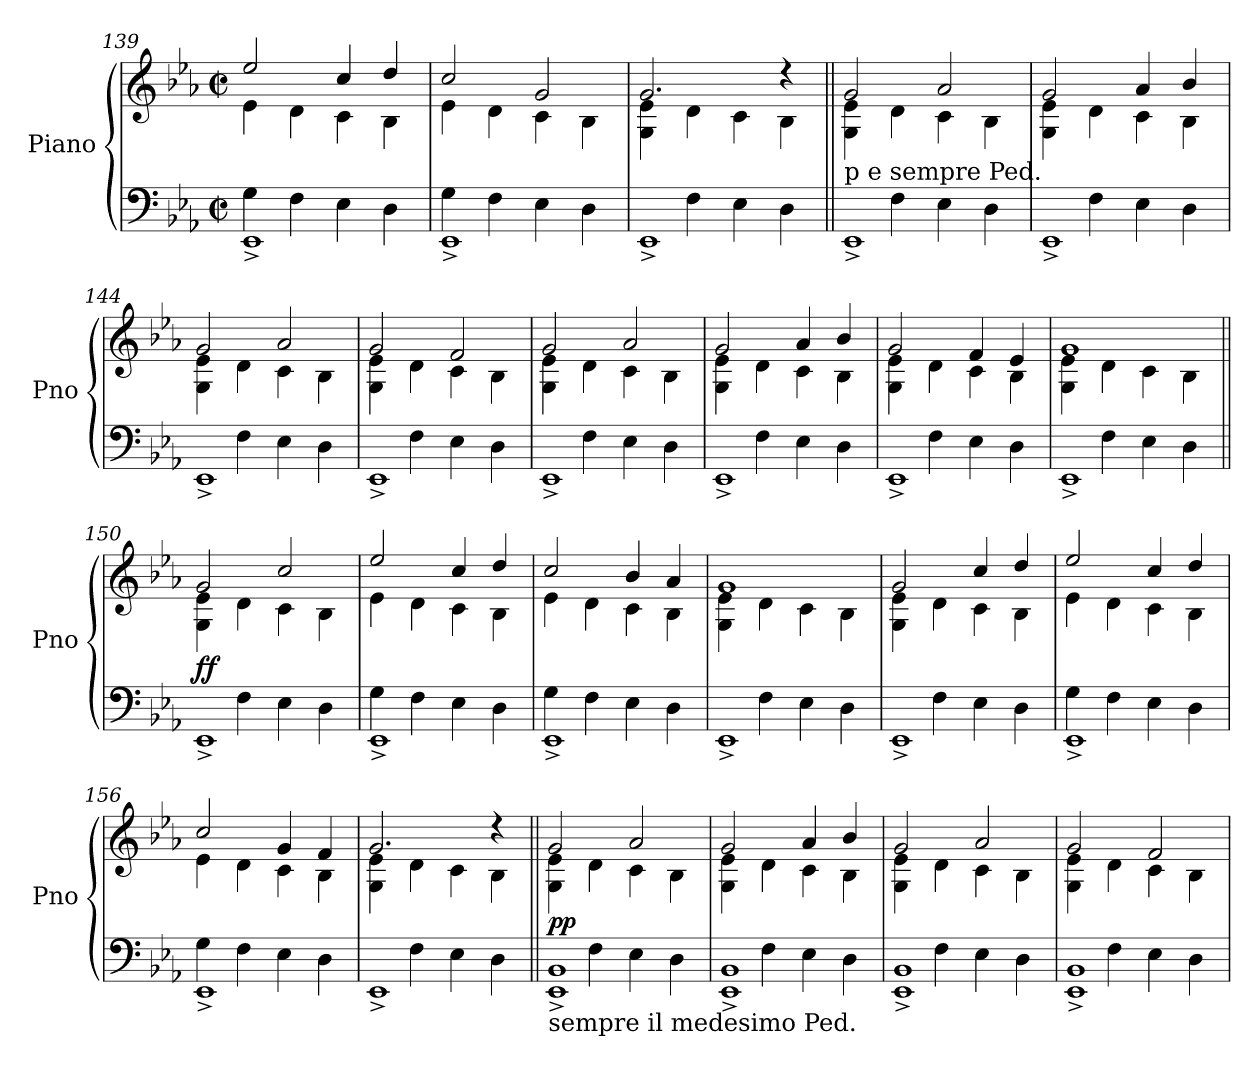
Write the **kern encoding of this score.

**kern	**kern	**dynam
*part1	*part1	*part1
*staff2	*staff1	*staff1/2
*I"Piano	*	*
*I'Pno	*	*
*clefF4	*clefG2	*
*k[b-e-a-]	*k[b-e-a-]	*
*E-:	*E-:	*
*M2/2	*M2/2	*
*met(c|)	*met(c|)	*
=139	=139	=139
*^	*^	*
4G\	1EE-^	2ee-/	4e-\	.
4F\	.	.	4d\	.
4E-\	.	4cc/	4c\	.
4D\	.	4dd/	4B-\	.
=140	=140	=140	=140	=140
4G\	1EE-^	2cc/	4e-\	.
4F\	.	.	4d\	.
4E-\	.	2g/	4c\	.
4D\	.	.	4B-\	.
=141	=141	=141	=141	=141
4ryy	1EE-^	2.g/	4G\ 4e-\	.
4F\	.	.	4d\	.
4E-\	.	.	4c\	.
4D\	.	4r	4B-\	.
!!LO:LB:g=z	!!
=142||	=142||	=142||	=142||	=142||
!	!	!LO:TX:b:t=p e sempre Ped.	!	!
4ryy	1EE-^	2g/	4G\ 4e-\	.
4F\	.	.	4d\	.
4E-\	.	2a-/	4c\	.
4D\	.	.	4B-\	.
=143	=143	=143	=143	=143
4ryy	1EE-^	2g/	4G\ 4e-\	.
4F\	.	.	4d\	.
4E-\	.	4a-/	4c\	.
4D\	.	4b-/	4B-\	.
=144	=144	=144	=144	=144
4ryy	1EE-^	2g/	4G\ 4e-\	.
4F\	.	.	4d\	.
4E-\	.	2a-/	4c\	.
4D\	.	.	4B-\	.
=145	=145	=145	=145	=145
4ryy	1EE-^	2g/	4G\ 4e-\	.
4F\	.	.	4d\	.
4E-\	.	2f/	4c\	.
4D\	.	.	4B-\	.
=146	=146	=146	=146	=146
4ryy	1EE-^	2g/	4G\ 4e-\	.
4F\	.	.	4d\	.
4E-\	.	2a-/	4c\	.
4D\	.	.	4B-\	.
=147	=147	=147	=147	=147
4ryy	1EE-^	2g/	4G\ 4e-\	.
4F\	.	.	4d\	.
4E-\	.	4a-/	4c\	.
4D\	.	4b-/	4B-\	.
!!LO:PB:g=z	!!
=148	=148	=148	=148	=148
4ryy	1EE-^	2g/	4G\ 4e-\	.
4F\	.	.	4d\	.
4E-\	.	4f/	4c\	.
4D\	.	4e-/	4B-\	.
!!LO:PB:g=z	!!
=149	=149	=149	=149	=149
4ryy	1EE-^	1g	4G\ 4e-\	.
4F\	.	.	4d\	.
4E-\	.	.	4c\	.
4D\	.	.	4B-\	.
=150||	=150||	=150||	=150||	=150||
!	!	!	!	!LO:DY:b
4ryy	1EE-^	2g/	4G\ 4e-\	ff
4F\	.	.	4d\	.
4E-\	.	2cc/	4c\	.
4D\	.	.	4B-\	.
=151	=151	=151	=151	=151
4G\	1EE-^	2ee-/	4e-\	.
4F\	.	.	4d\	.
4E-\	.	4cc/	4c\	.
4D\	.	4dd/	4B-\	.
=152	=152	=152	=152	=152
4G\	1EE-^	2cc/	4e-\	.
4F\	.	.	4d\	.
4E-\	.	4b-/	4c\	.
4D\	.	4a-/	4B-\	.
=153	=153	=153	=153	=153
4ryy	1EE-^	1g	4G\ 4e-\	.
4F\	.	.	4d\	.
4E-\	.	.	4c\	.
4D\	.	.	4B-\	.
=154	=154	=154	=154	=154
4ryy	1EE-^	2g/	4G\ 4e-\	.
4F\	.	.	4d\	.
4E-\	.	4cc/	4c\	.
4D\	.	4dd/	4B-\	.
!!LO:PB:g=z	!!
=155	=155	=155	=155	=155
4G\	1EE-^	2ee-/	4e-\	.
4F\	.	.	4d\	.
4E-\	.	4cc/	4c\	.
4D\	.	4dd/	4B-\	.
!!LO:PB:g=z	!!
=156	=156	=156	=156	=156
4G\	1EE-^	2cc/	4e-\	.
4F\	.	.	4d\	.
4E-\	.	4g/	4c\	.
4D\	.	4f/	4B-\	.
=157	=157	=157	=157	=157
4ryy	1EE-^	2.g/	4G\ 4e-\	.
4F\	.	.	4d\	.
4E-\	.	.	4c\	.
4D\	.	4r	4B-\	.
=158||	=158||	=158||	=158||	=158||
!LO:TX:b:t=sempre il medesimo Ped.	!	!	!	!
!	!	!	!	!LO:DY:b
4ryy	1EE-^ 1BB-^	2g/	4G\ 4e-\	pp
4F\	.	.	4d\	.
4E-\	.	2a-/	4c\	.
4D\	.	.	4B-\	.
=159	=159	=159	=159	=159
4ryy	1EE-^ 1BB-^	2g/	4G\ 4e-\	.
4F\	.	.	4d\	.
4E-\	.	4a-/	4c\	.
4D\	.	4b-/	4B-\	.
=160	=160	=160	=160	=160
4ryy	1EE-^ 1BB-^	2g/	4G\ 4e-\	.
4F\	.	.	4d\	.
4E-\	.	2a-/	4c\	.
4D\	.	.	4B-\	.
=161	=161	=161	=161	=161
4ryy	1EE-^ 1BB-^	2g/	4G\ 4e-\	.
4F\	.	.	4d\	.
4E-\	.	2f/	4c\	.
4D\	.	.	4B-\	.
*v	*v	*	*	*
*	*v	*v	*
=	=	=
*-	*-	*-
